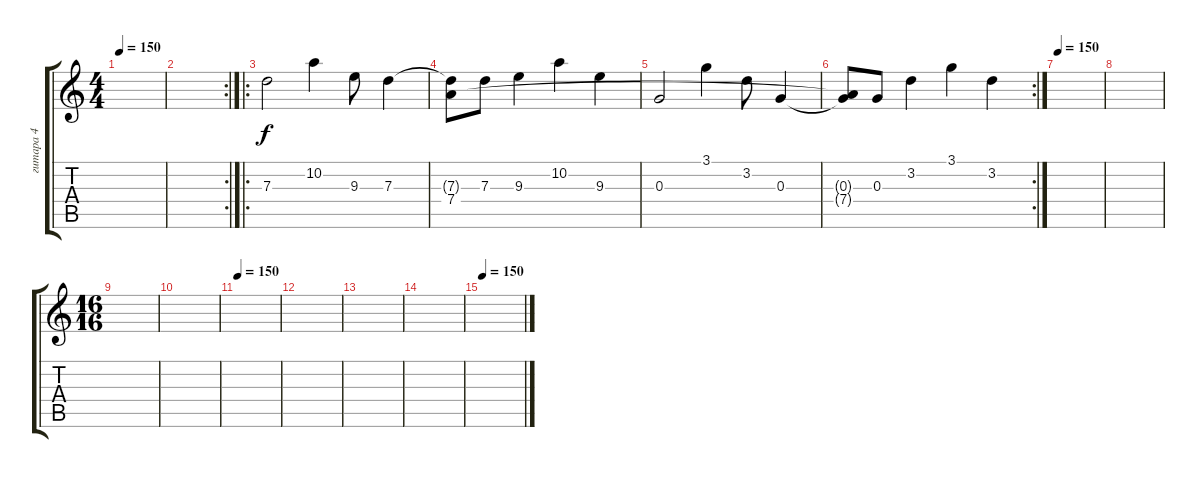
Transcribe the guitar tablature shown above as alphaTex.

\track ("гитара 4" "гитара 4") {instrument acousticguitarsteel}
\staff {score tabs}
\tuning (E4 B3 G3 D3 A2 E2) {hide}
\ts (4 4)
\tempo 150
\clef g2
\ks c
|
\rc 2
|
\ro
7.3.2 10.2.4 9.3.8 7.3.4 |
(7.3{t} 7.4).8 7.3.8 9.3.4 10.2.4 9.3.4 |
0.3.2 3.1.4 3.2.8 0.3.4 |
\rc 2
(0.3{t} 7.4{t}).8 0.3.8 3.2.4 3.1.4 3.2.4 |
\tempo 150
|
|
\ts (16 16)
|
|
\tempo 150
|
|
|
|
\tempo 150
